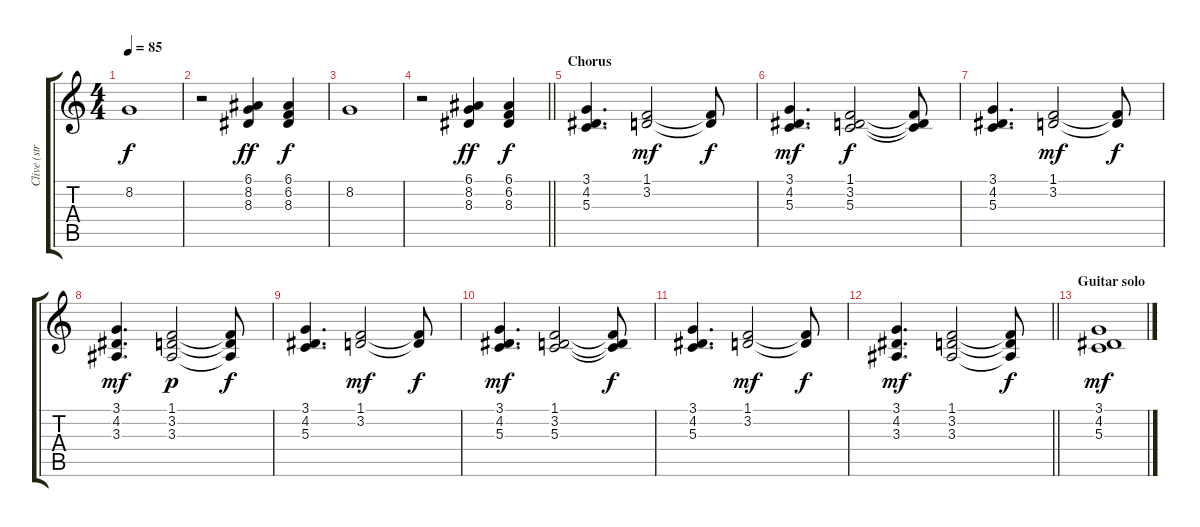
\track ("Clive (strings)" "Clive (str") {instrument choiraahs}
\staff {score tabs}
\tuning (E4 B3 G3 D3 A2 E2) {hide}
\ts (4 4)
\tempo 85
\clef g2
\ks c
8.2.1{dy f} |
r.2 (6.1 8.2 8.3).4{dy ff} (6.1 6.2 8.3).4{dy f} |
8.2.1 |
\barLineRight lightlight
r.2 (6.1 8.2 8.3).4{dy ff} (6.1 6.2 8.3).4{dy f} |
\section ("" "Chorus")
(3.1 4.2 5.3).4{d} (1.1 3.2).2{dy mf} (1.1{t} 3.2{t}).8{dy f} |
(3.1 4.2 5.3).4{d dy mf} (1.1 3.2 5.3).2{dy f} (1.1{t} 3.2{t} 5.3{t}).8 |
(3.1 4.2 5.3).4{d} (1.1 3.2).2{dy mf} (1.1{t} 3.2{t}).8{dy f} |
(3.1 4.2 3.3).4{d dy mf} (1.1 3.2 3.3).2{dy p} (1.1{t} 3.2{t} 3.3{t}).8{dy f} |
(3.1 4.2 5.3).4{d} (1.1 3.2).2{dy mf} (1.1{t} 3.2{t}).8{dy f} |
(3.1 4.2 5.3).4{d dy mf} (1.1 3.2 5.3).2 (1.1{t} 3.2{t} 5.3{t}).8{dy f} |
(3.1 4.2 5.3).4{d} (1.1 3.2).2{dy mf} (1.1{t} 3.2{t}).8{dy f} |
\barLineRight lightlight
(3.1 4.2 3.3).4{d dy mf} (1.1 3.2 3.3).2 (1.1{t} 3.2{t} 3.3{t}).8{dy f} |
\section ("" "Guitar solo")
(3.1 4.2 5.3).1{dy mf volume 0}
